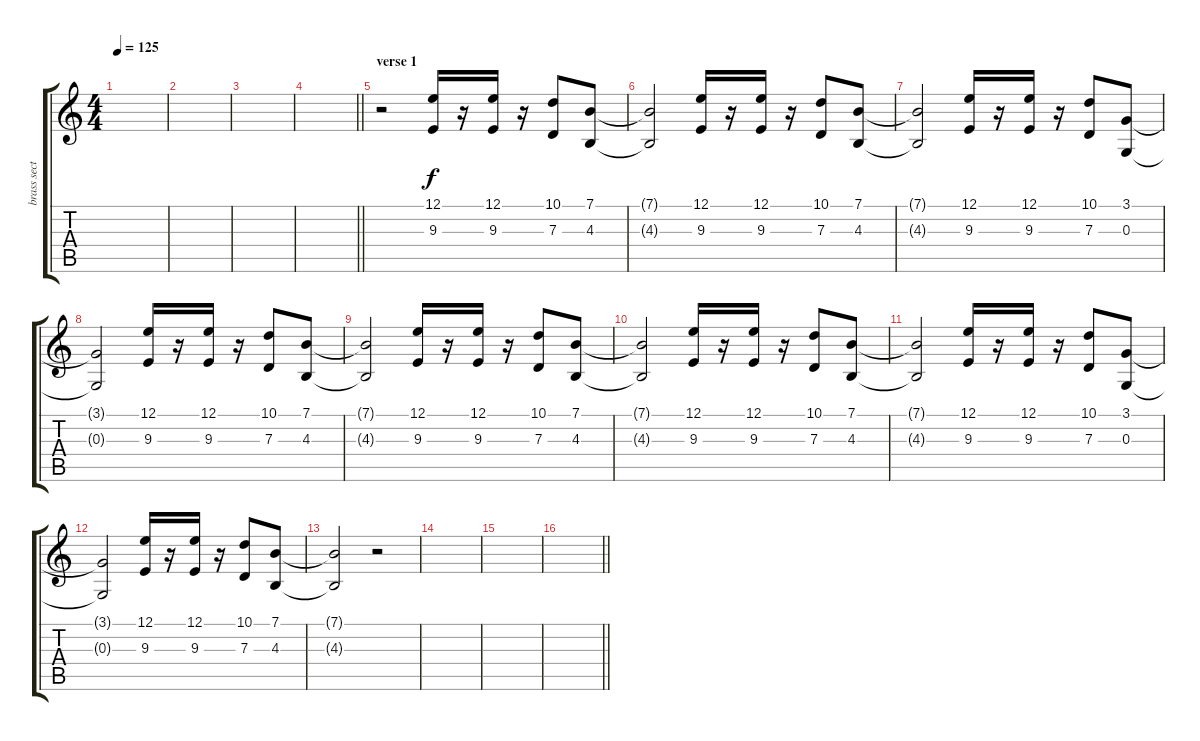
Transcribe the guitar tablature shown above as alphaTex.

\track ("brass section" "brass sect") {instrument brasssection}
\staff {score tabs}
\tuning (E4 B3 G3 D3 A2 E2) {hide}
\ts (4 4)
\tempo 125
\clef g2
\ks c
|
|
|
\barLineRight lightlight
|
\section ("" "verse 1")
r.2 (12.1 9.3).16 r.16 (12.1 9.3).16 r.16 (10.1 7.3).8 (7.1 4.3).8 |
(7.1{t} 4.3{t}).2 (12.1 9.3).16 r.16 (12.1 9.3).16 r.16 (10.1 7.3).8 (7.1 4.3).8 |
(7.1{t} 4.3{t}).2 (12.1 9.3).16 r.16 (12.1 9.3).16 r.16 (10.1 7.3).8 (3.1 0.3).8 |
(3.1{t} 0.3{t}).2 (12.1 9.3).16 r.16 (12.1 9.3).16 r.16 (10.1 7.3).8 (7.1 4.3).8 |
(7.1{t} 4.3{t}).2 (12.1 9.3).16 r.16 (12.1 9.3).16 r.16 (10.1 7.3).8 (7.1 4.3).8 |
(7.1{t} 4.3{t}).2 (12.1 9.3).16 r.16 (12.1 9.3).16 r.16 (10.1 7.3).8 (7.1 4.3).8 |
(7.1{t} 4.3{t}).2 (12.1 9.3).16 r.16 (12.1 9.3).16 r.16 (10.1 7.3).8 (3.1 0.3).8 |
(3.1{t} 0.3{t}).2 (12.1 9.3).16 r.16 (12.1 9.3).16 r.16 (10.1 7.3).8 (7.1 4.3).8 |
(7.1{t} 4.3{t}).2 r.2 |
|
|
\barLineRight lightlight
